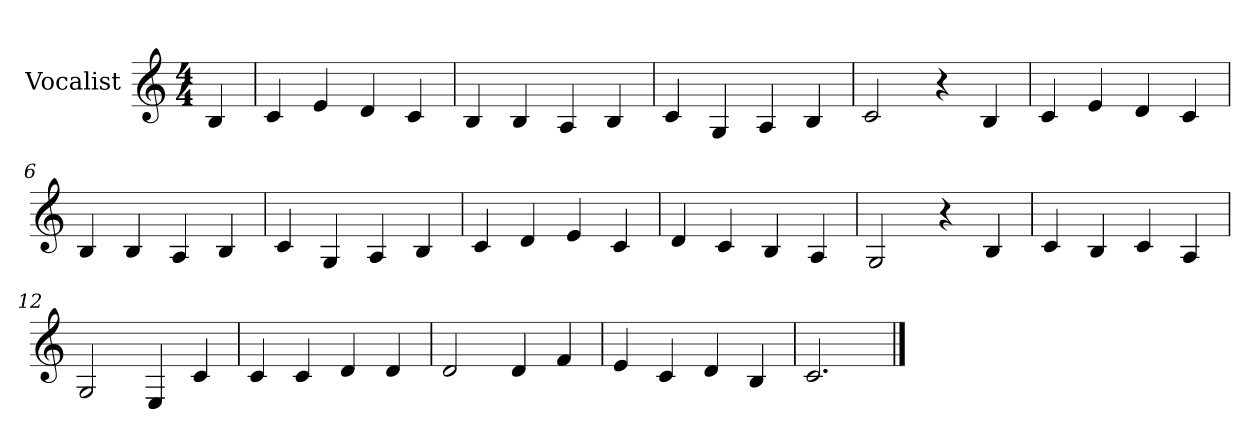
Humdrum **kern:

**kern
*part1
*staff1
*I"Vocalist
*k[]
*C:
*M4/4
=
4B
=1
4c
4e
4d
4c
=2
4B
4B
4A
4B
=3
4c
4G
4A
4B
=4
2c
4r
4B
=5
4c
4e
4d
4c
=6
4B
4B
4A
4B
=7
4c
4G
4A
4B
=8
4c
4d
4e
4c
=9
4d
4c
4B
4A
=10
2G
4r
4B
=11
4c
4B
4c
4A
=12
2G
4E
4c
=13
4c
4c
4d
4d
=14
2d
4d
4f
=15
4e
4c
4d
4B
=16
2.c
==
*-
